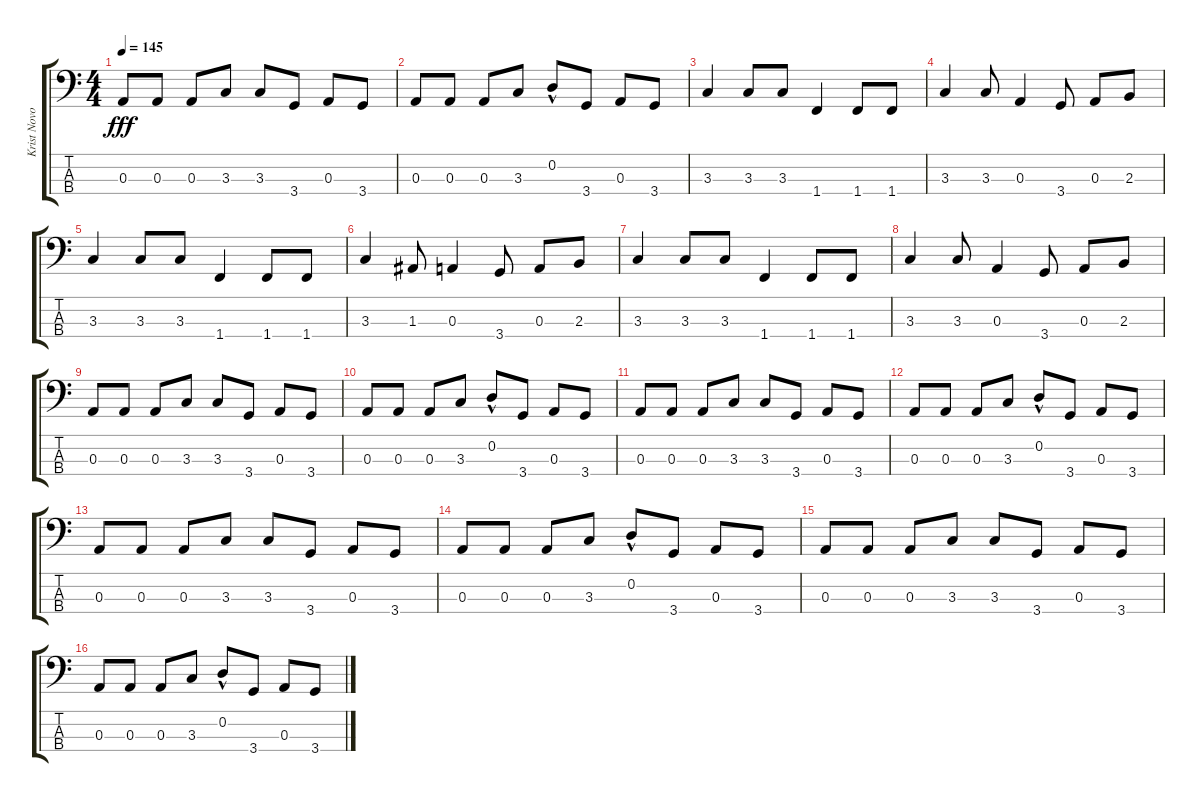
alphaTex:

\track ("Krist Novoselic - Bass" "Krist Novo") {instrument electricbasspick}
\staff {score tabs}
\tuning (G2 D2 A1 E1) {hide}
\ts (4 4)
\tempo 145
\clef f4
\ks c
0.3.8{dy fff} 0.3.8 0.3.8 3.3.8 3.3.8 3.4.8 0.3.8 3.4.8 |
0.3.8 0.3.8 0.3.8 3.3.8 0.2{hac}.8 3.4.8 0.3.8 3.4.8 |
3.3.4 3.3.8 3.3.8 1.4.4 1.4.8 1.4.8 |
3.3.4 3.3.8 0.3.4 3.4.8 0.3.8 2.3.8 |
3.3.4 3.3.8 3.3.8 1.4.4 1.4.8 1.4.8 |
3.3.4 1.3.8 0.3.4 3.4.8 0.3.8 2.3.8 |
3.3.4 3.3.8 3.3.8 1.4.4 1.4.8 1.4.8 |
3.3.4 3.3.8 0.3.4 3.4.8 0.3.8 2.3.8 |
0.3.8 0.3.8 0.3.8 3.3.8 3.3.8 3.4.8 0.3.8 3.4.8 |
0.3.8 0.3.8 0.3.8 3.3.8 0.2{hac}.8 3.4.8 0.3.8 3.4.8 |
0.3.8 0.3.8 0.3.8 3.3.8 3.3.8 3.4.8 0.3.8 3.4.8 |
0.3.8 0.3.8 0.3.8 3.3.8 0.2{hac}.8 3.4.8 0.3.8 3.4.8 |
0.3.8 0.3.8 0.3.8 3.3.8 3.3.8 3.4.8 0.3.8 3.4.8 |
0.3.8 0.3.8 0.3.8 3.3.8 0.2{hac}.8 3.4.8 0.3.8 3.4.8 |
0.3.8 0.3.8 0.3.8 3.3.8 3.3.8 3.4.8 0.3.8 3.4.8 |
0.3.8 0.3.8 0.3.8 3.3.8 0.2{hac}.8 3.4.8 0.3.8 3.4.8
